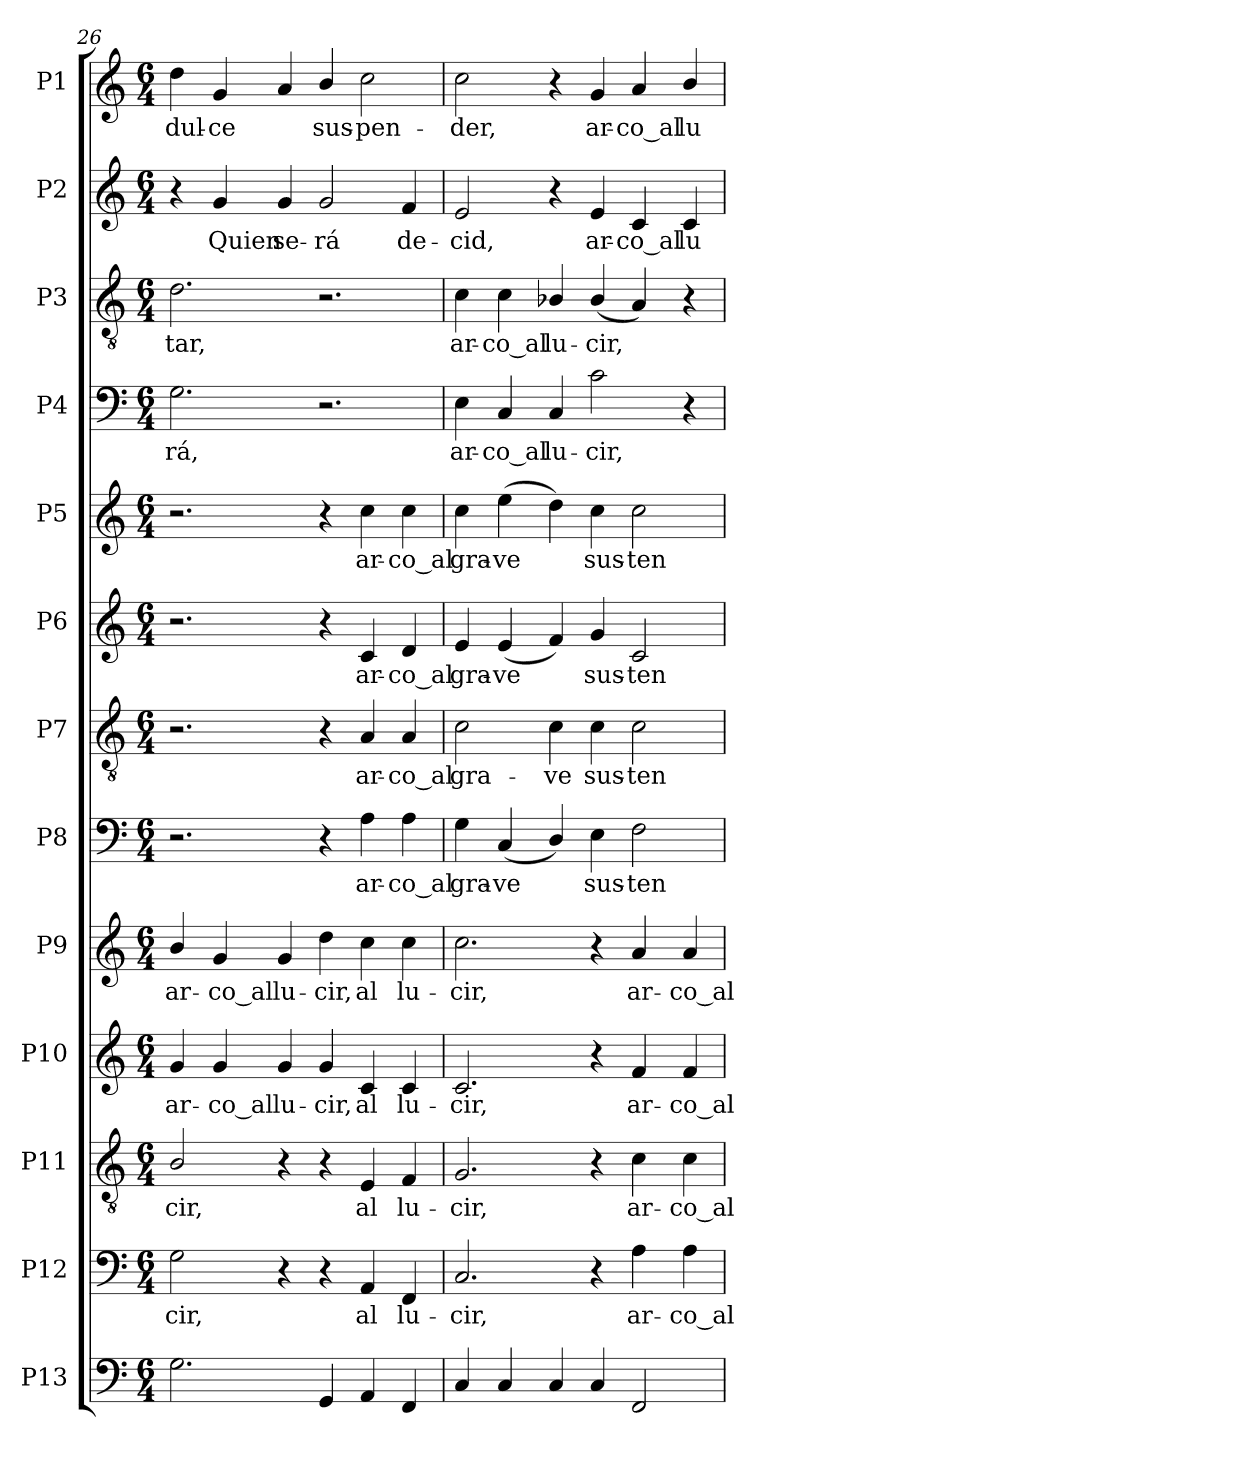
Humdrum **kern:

**kern	**kern	**text	**kern	**text	**kern	**text	**kern	**text	**kern	**text	**kern	**text	**kern	**text	**kern	**text	**kern	**text	**kern	**text	**kern	**text	**kern	**text
*part13	*part12	*part12	*part11	*part11	*part10	*part10	*part9	*part9	*part8	*part8	*part7	*part7	*part6	*part6	*part5	*part5	*part4	*part4	*part3	*part3	*part2	*part2	*part1	*part1
*staff13	*staff12	*staff12	*staff11	*staff11	*staff10	*staff10	*staff9	*staff9	*staff8	*staff8	*staff7	*staff7	*staff6	*staff6	*staff5	*staff5	*staff4	*staff4	*staff3	*staff3	*staff2	*staff2	*staff1	*staff1
*I"P13	*I"P12	*	*I"P11	*	*I"P10	*	*I"P9	*	*I"P8	*	*I"P7	*	*I"P6	*	*I"P5	*	*I"P4	*	*I"P3	*	*I"P2	*	*I"P1	*
*clefF4	*clefF4	*	*clefGv2	*	*clefG2	*	*clefG2	*	*clefF4	*	*clefGv2	*	*clefG2	*	*clefG2	*	*clefF4	*	*clefGv2	*	*clefG2	*	*clefG2	*
*	*	*	*ITrd7c12	*	*	*	*	*	*	*	*ITrd7c12	*	*	*	*	*	*	*	*ITrd7c12	*	*	*	*	*
*k[]	*k[]	*	*k[]	*	*k[]	*	*k[]	*	*k[]	*	*k[]	*	*k[]	*	*k[]	*	*k[]	*	*k[]	*	*k[]	*	*k[]	*
*C:	*C:	*	*C:	*	*C:	*	*C:	*	*C:	*	*C:	*	*C:	*	*C:	*	*C:	*	*C:	*	*C:	*	*C:	*
*M6/4	*M6/4	*	*M6/4	*	*M6/4	*	*M6/4	*	*M6/4	*	*M6/4	*	*M6/4	*	*M6/4	*	*M6/4	*	*M6/4	*	*M6/4	*	*M6/4	*
=26	=26	=26	=26	=26	=26	=26	=26	=26	=26	=26	=26	=26	=26	=26	=26	=26	=26	=26	=26	=26	=26	=26	=26	=26
!	!	!LO:LY:b:color=#000000	!	!	!	!	!	!	!	!	!	!	!	!	!	!	!	!	!	!	!	!	!	!
!	!	!	!	!LO:LY:b:color=#000000	!	!	!	!	!	!	!	!	!	!	!	!	!	!	!	!	!	!	!	!
!	!	!	!	!	!	!LO:LY:b:color=#000000	!	!	!	!	!	!	!	!	!	!	!	!	!	!	!	!	!	!
!	!	!	!	!	!	!	!	!LO:LY:b:color=#000000	!	!	!	!	!	!	!	!	!	!	!	!	!	!	!	!
!	!	!	!	!	!	!	!	!	!	!	!	!	!	!	!	!	!	!LO:LY:b:color=#000000	!	!	!	!	!	!
!	!	!	!	!	!	!	!	!	!	!	!	!	!	!	!	!	!	!	!	!LO:LY:b:color=#000000	!	!	!	!
!	!	!	!	!	!	!	!	!	!	!	!	!	!	!	!	!	!	!	!	!	!	!	!	!LO:LY:b:color=#000000
2.Gi\	2Gi\	-cir,	2BBi/	-cir,	4gi/	ar-	4bi/	ar-	2.r	.	2.r	.	2.r	.	2.r	.	2.Gi\	-rá,	2.Di\	-tar,	4r	.	4ddi\	dul-
!	!	!	!	!	!	!LO:LY:b:color=#000000	!	!	!	!	!	!	!	!	!	!	!	!	!	!	!	!	!	!
!	!	!	!	!	!	!	!	!LO:LY:b:color=#000000	!	!	!	!	!	!	!	!	!	!	!	!	!	!	!	!
!	!	!	!	!	!	!	!	!	!	!	!	!	!	!	!	!	!	!	!	!	!	!LO:LY:b:color=#000000	!	!
!	!	!	!	!	!	!	!	!	!	!	!	!	!	!	!	!	!	!	!	!	!	!	!	!LO:LY:b:color=#000000
.	.	.	.	.	4gi/	-co_al	4gi/	-co_al	.	.	.	.	.	.	.	.	.	.	.	.	4gi/	Quien	4gi/	-ce
!	!	!	!	!	!	!LO:LY:b:color=#000000	!	!	!	!	!	!	!	!	!	!	!	!	!	!	!	!	!	!
!	!	!	!	!	!	!	!	!LO:LY:b:color=#000000	!	!	!	!	!	!	!	!	!	!	!	!	!	!	!	!
!	!	!	!	!	!	!	!	!	!	!	!	!	!	!	!	!	!	!	!	!	!	!LO:LY:b:color=#000000	!	!
.	4r	.	4r	.	4gi/	lu-	4gi/	lu-	.	.	.	.	.	.	.	.	.	.	.	.	4gi/	se-	4ai/	.
!	!	!	!	!	!	!LO:LY:b:color=#000000	!	!	!	!	!	!	!	!	!	!	!	!	!	!	!	!	!	!
!	!	!	!	!	!	!	!	!LO:LY:b:color=#000000	!	!	!	!	!	!	!	!	!	!	!	!	!	!	!	!
!	!	!	!	!	!	!	!	!	!	!	!	!	!	!	!	!	!	!	!	!	!	!LO:LY:b:color=#000000	!	!
!	!	!	!	!	!	!	!	!	!	!	!	!	!	!	!	!	!	!	!	!	!	!	!	!LO:LY:b:color=#000000
4GGi/	4r	.	4r	.	4gi/	-cir,	4ddi\	-cir,	4r	.	4r	.	4r	.	4r	.	2.r	.	2.r	.	2gi/	-rá	4bi/	sus-
!	!	!LO:LY:b:color=#000000	!	!	!	!	!	!	!	!	!	!	!	!	!	!	!	!	!	!	!	!	!	!
!	!	!	!	!LO:LY:b:color=#000000	!	!	!	!	!	!	!	!	!	!	!	!	!	!	!	!	!	!	!	!
!	!	!	!	!	!	!LO:LY:b:color=#000000	!	!	!	!	!	!	!	!	!	!	!	!	!	!	!	!	!	!
!	!	!	!	!	!	!	!	!LO:LY:b:color=#000000	!	!	!	!	!	!	!	!	!	!	!	!	!	!	!	!
!	!	!	!	!	!	!	!	!	!	!LO:LY:b:color=#000000	!	!	!	!	!	!	!	!	!	!	!	!	!	!
!	!	!	!	!	!	!	!	!	!	!	!	!LO:LY:b:color=#000000	!	!	!	!	!	!	!	!	!	!	!	!
!	!	!	!	!	!	!	!	!	!	!	!	!	!	!LO:LY:b:color=#000000	!	!	!	!	!	!	!	!	!	!
!	!	!	!	!	!	!	!	!	!	!	!	!	!	!	!	!LO:LY:b:color=#000000	!	!	!	!	!	!	!	!
!	!	!	!	!	!	!	!	!	!	!	!	!	!	!	!	!	!	!	!	!	!	!	!	!LO:LY:b:color=#000000
4AAi/	4AAi/	al	4EEi/	al	4ci/	al	4cci\	al	4Ai\	ar-	4AAi/	ar-	4ci/	ar-	4cci\	ar-	.	.	.	.	.	.	2cci\	-pen-
!	!	!LO:LY:b:color=#000000	!	!	!	!	!	!	!	!	!	!	!	!	!	!	!	!	!	!	!	!	!	!
!	!	!	!	!LO:LY:b:color=#000000	!	!	!	!	!	!	!	!	!	!	!	!	!	!	!	!	!	!	!	!
!	!	!	!	!	!	!LO:LY:b:color=#000000	!	!	!	!	!	!	!	!	!	!	!	!	!	!	!	!	!	!
!	!	!	!	!	!	!	!	!LO:LY:b:color=#000000	!	!	!	!	!	!	!	!	!	!	!	!	!	!	!	!
!	!	!	!	!	!	!	!	!	!	!LO:LY:b:color=#000000	!	!	!	!	!	!	!	!	!	!	!	!	!	!
!	!	!	!	!	!	!	!	!	!	!	!	!LO:LY:b:color=#000000	!	!	!	!	!	!	!	!	!	!	!	!
!	!	!	!	!	!	!	!	!	!	!	!	!	!	!LO:LY:b:color=#000000	!	!	!	!	!	!	!	!	!	!
!	!	!	!	!	!	!	!	!	!	!	!	!	!	!	!	!LO:LY:b:color=#000000	!	!	!	!	!	!	!	!
!	!	!	!	!	!	!	!	!	!	!	!	!	!	!	!	!	!	!	!	!	!	!LO:LY:b:color=#000000	!	!
4FFi/	4FFi/	lu-	4FFi/	lu-	4ci/	lu-	4cci\	lu-	4Ai\	-co_al	4AAi/	-co_al	4di/	-co_al	4cci\	-co_al	.	.	.	.	4fi/	de-	.	.
=27	=27	=27	=27	=27	=27	=27	=27	=27	=27	=27	=27	=27	=27	=27	=27	=27	=27	=27	=27	=27	=27	=27	=27	=27
!	!	!LO:LY:b:color=#000000	!	!	!	!	!	!	!	!	!	!	!	!	!	!	!	!	!	!	!	!	!	!
!	!	!	!	!LO:LY:b:color=#000000	!	!	!	!	!	!	!	!	!	!	!	!	!	!	!	!	!	!	!	!
!	!	!	!	!	!	!LO:LY:b:color=#000000	!	!	!	!	!	!	!	!	!	!	!	!	!	!	!	!	!	!
!	!	!	!	!	!	!	!	!LO:LY:b:color=#000000	!	!	!	!	!	!	!	!	!	!	!	!	!	!	!	!
!	!	!	!	!	!	!	!	!	!	!LO:LY:b:color=#000000	!	!	!	!	!	!	!	!	!	!	!	!	!	!
!	!	!	!	!	!	!	!	!	!	!	!	!LO:LY:b:color=#000000	!	!	!	!	!	!	!	!	!	!	!	!
!	!	!	!	!	!	!	!	!	!	!	!	!	!	!LO:LY:b:color=#000000	!	!	!	!	!	!	!	!	!	!
!	!	!	!	!	!	!	!	!	!	!	!	!	!	!	!	!LO:LY:b:color=#000000	!	!	!	!	!	!	!	!
!	!	!	!	!	!	!	!	!	!	!	!	!	!	!	!	!	!	!LO:LY:b:color=#000000	!	!	!	!	!	!
!	!	!	!	!	!	!	!	!	!	!	!	!	!	!	!	!	!	!	!	!LO:LY:b:color=#000000	!	!	!	!
!	!	!	!	!	!	!	!	!	!	!	!	!	!	!	!	!	!	!	!	!	!	!LO:LY:b:color=#000000	!	!
!	!	!	!	!	!	!	!	!	!	!	!	!	!	!	!	!	!	!	!	!	!	!	!	!LO:LY:b:color=#000000
4Ci/	2.Ci/	-cir,	2.GGi/	-cir,	2.ci/	-cir,	2.cci\	-cir,	4Gi\	gra-	2Ci\	gra-	4ei/	gra-	4cci\	gra-	4Ei\	ar-	4Ci\	ar-	2ei/	-cid,	2cci\	-der,
!	!	!	!	!	!	!	!	!	!	!LO:LY:b:color=#000000	!	!	!	!	!	!	!	!	!	!	!	!	!	!
!	!	!	!	!	!	!	!	!	!	!	!	!	!	!LO:LY:b:color=#000000	!	!	!	!	!	!	!	!	!	!
!	!	!	!	!	!	!	!	!	!	!	!	!	!	!	!	!LO:LY:b:color=#000000	!	!	!	!	!	!	!	!
!	!	!	!	!	!	!	!	!	!	!	!	!	!	!	!	!	!	!LO:LY:b:color=#000000	!	!	!	!	!	!
!	!	!	!	!	!	!	!	!	!	!	!	!	!	!	!	!	!	!	!	!LO:LY:b:color=#000000	!	!	!	!
4Ci/	.	.	.	.	.	.	.	.	(4Ci/	-ve	.	.	(4ei/	-ve	(4eei\	-ve	4Ci/	-co_al	4Ci\	-co_al	.	.	.	.
!	!	!	!	!	!	!	!	!	!	!	!	!LO:LY:b:color=#000000	!	!	!	!	!	!	!	!	!	!	!	!
!	!	!	!	!	!	!	!	!	!	!	!	!	!	!	!	!	!	!LO:LY:b:color=#000000	!	!	!	!	!	!
!	!	!	!	!	!	!	!	!	!	!	!	!	!	!	!	!	!	!	!	!LO:LY:b:color=#000000	!	!	!	!
4Ci/	.	.	.	.	.	.	.	.	4Di/)	.	4Ci\	-ve	4fi/)	.	4ddi\)	.	4Ci/	lu-	4BB-Xi/	lu-	4r	.	4r	.
!	!	!	!	!	!	!	!	!	!	!LO:LY:b:color=#000000	!	!	!	!	!	!	!	!	!	!	!	!	!	!
!	!	!	!	!	!	!	!	!	!	!	!	!LO:LY:b:color=#000000	!	!	!	!	!	!	!	!	!	!	!	!
!	!	!	!	!	!	!	!	!	!	!	!	!	!	!LO:LY:b:color=#000000	!	!	!	!	!	!	!	!	!	!
!	!	!	!	!	!	!	!	!	!	!	!	!	!	!	!	!LO:LY:b:color=#000000	!	!	!	!	!	!	!	!
!	!	!	!	!	!	!	!	!	!	!	!	!	!	!	!	!	!	!LO:LY:b:color=#000000	!	!	!	!	!	!
!	!	!	!	!	!	!	!	!	!	!	!	!	!	!	!	!	!	!	!	!LO:LY:b:color=#000000	!	!	!	!
!	!	!	!	!	!	!	!	!	!	!	!	!	!	!	!	!	!	!	!	!	!	!LO:LY:b:color=#000000	!	!
!	!	!	!	!	!	!	!	!	!	!	!	!	!	!	!	!	!	!	!	!	!	!	!	!LO:LY:b:color=#000000
4Ci/	4r	.	4r	.	4r	.	4r	.	4Ei\	sus-	4Ci\	sus-	4gi/	sus-	4cci\	sus-	2ci\	-cir,	(4BB-i/	-cir,	4ei/	ar-	4gi/	ar-
!	!	!LO:LY:b:color=#000000	!	!	!	!	!	!	!	!	!	!	!	!	!	!	!	!	!	!	!	!	!	!
!	!	!	!	!LO:LY:b:color=#000000	!	!	!	!	!	!	!	!	!	!	!	!	!	!	!	!	!	!	!	!
!	!	!	!	!	!	!LO:LY:b:color=#000000	!	!	!	!	!	!	!	!	!	!	!	!	!	!	!	!	!	!
!	!	!	!	!	!	!	!	!LO:LY:b:color=#000000	!	!	!	!	!	!	!	!	!	!	!	!	!	!	!	!
!	!	!	!	!	!	!	!	!	!	!LO:LY:b:color=#000000	!	!	!	!	!	!	!	!	!	!	!	!	!	!
!	!	!	!	!	!	!	!	!	!	!	!	!LO:LY:b:color=#000000	!	!	!	!	!	!	!	!	!	!	!	!
!	!	!	!	!	!	!	!	!	!	!	!	!	!	!LO:LY:b:color=#000000	!	!	!	!	!	!	!	!	!	!
!	!	!	!	!	!	!	!	!	!	!	!	!	!	!	!	!LO:LY:b:color=#000000	!	!	!	!	!	!	!	!
!	!	!	!	!	!	!	!	!	!	!	!	!	!	!	!	!	!	!	!	!	!	!LO:LY:b:color=#000000	!	!
!	!	!	!	!	!	!	!	!	!	!	!	!	!	!	!	!	!	!	!	!	!	!	!	!LO:LY:b:color=#000000
2FFi/	4Ai\	ar-	4Ci\	ar-	4fi/	ar-	4ai/	ar-	2Fi\	-ten-	2Ci\	-ten-	2ci/	-ten-	2cci\	-ten-	.	.	4AAi/)	.	4ci/	-co_al	4ai/	-co_al
!	!	!LO:LY:b:color=#000000	!	!	!	!	!	!	!	!	!	!	!	!	!	!	!	!	!	!	!	!	!	!
!	!	!	!	!LO:LY:b:color=#000000	!	!	!	!	!	!	!	!	!	!	!	!	!	!	!	!	!	!	!	!
!	!	!	!	!	!	!LO:LY:b:color=#000000	!	!	!	!	!	!	!	!	!	!	!	!	!	!	!	!	!	!
!	!	!	!	!	!	!	!	!LO:LY:b:color=#000000	!	!	!	!	!	!	!	!	!	!	!	!	!	!	!	!
!	!	!	!	!	!	!	!	!	!	!	!	!	!	!	!	!	!	!	!	!	!	!LO:LY:b:color=#000000	!	!
!	!	!	!	!	!	!	!	!	!	!	!	!	!	!	!	!	!	!	!	!	!	!	!	!LO:LY:b:color=#000000
.	4Ai\	-co_al	4Ci\	-co_al	4fi/	-co_al	4ai/	-co_al	.	.	.	.	.	.	.	.	4r	.	4r	.	4ci/	lu-	4bi/	lu-
=	=	=	=	=	=	=	=	=	=	=	=	=	=	=	=	=	=	=	=	=	=	=	=	=
*-	*-	*-	*-	*-	*-	*-	*-	*-	*-	*-	*-	*-	*-	*-	*-	*-	*-	*-	*-	*-	*-	*-	*-	*-
